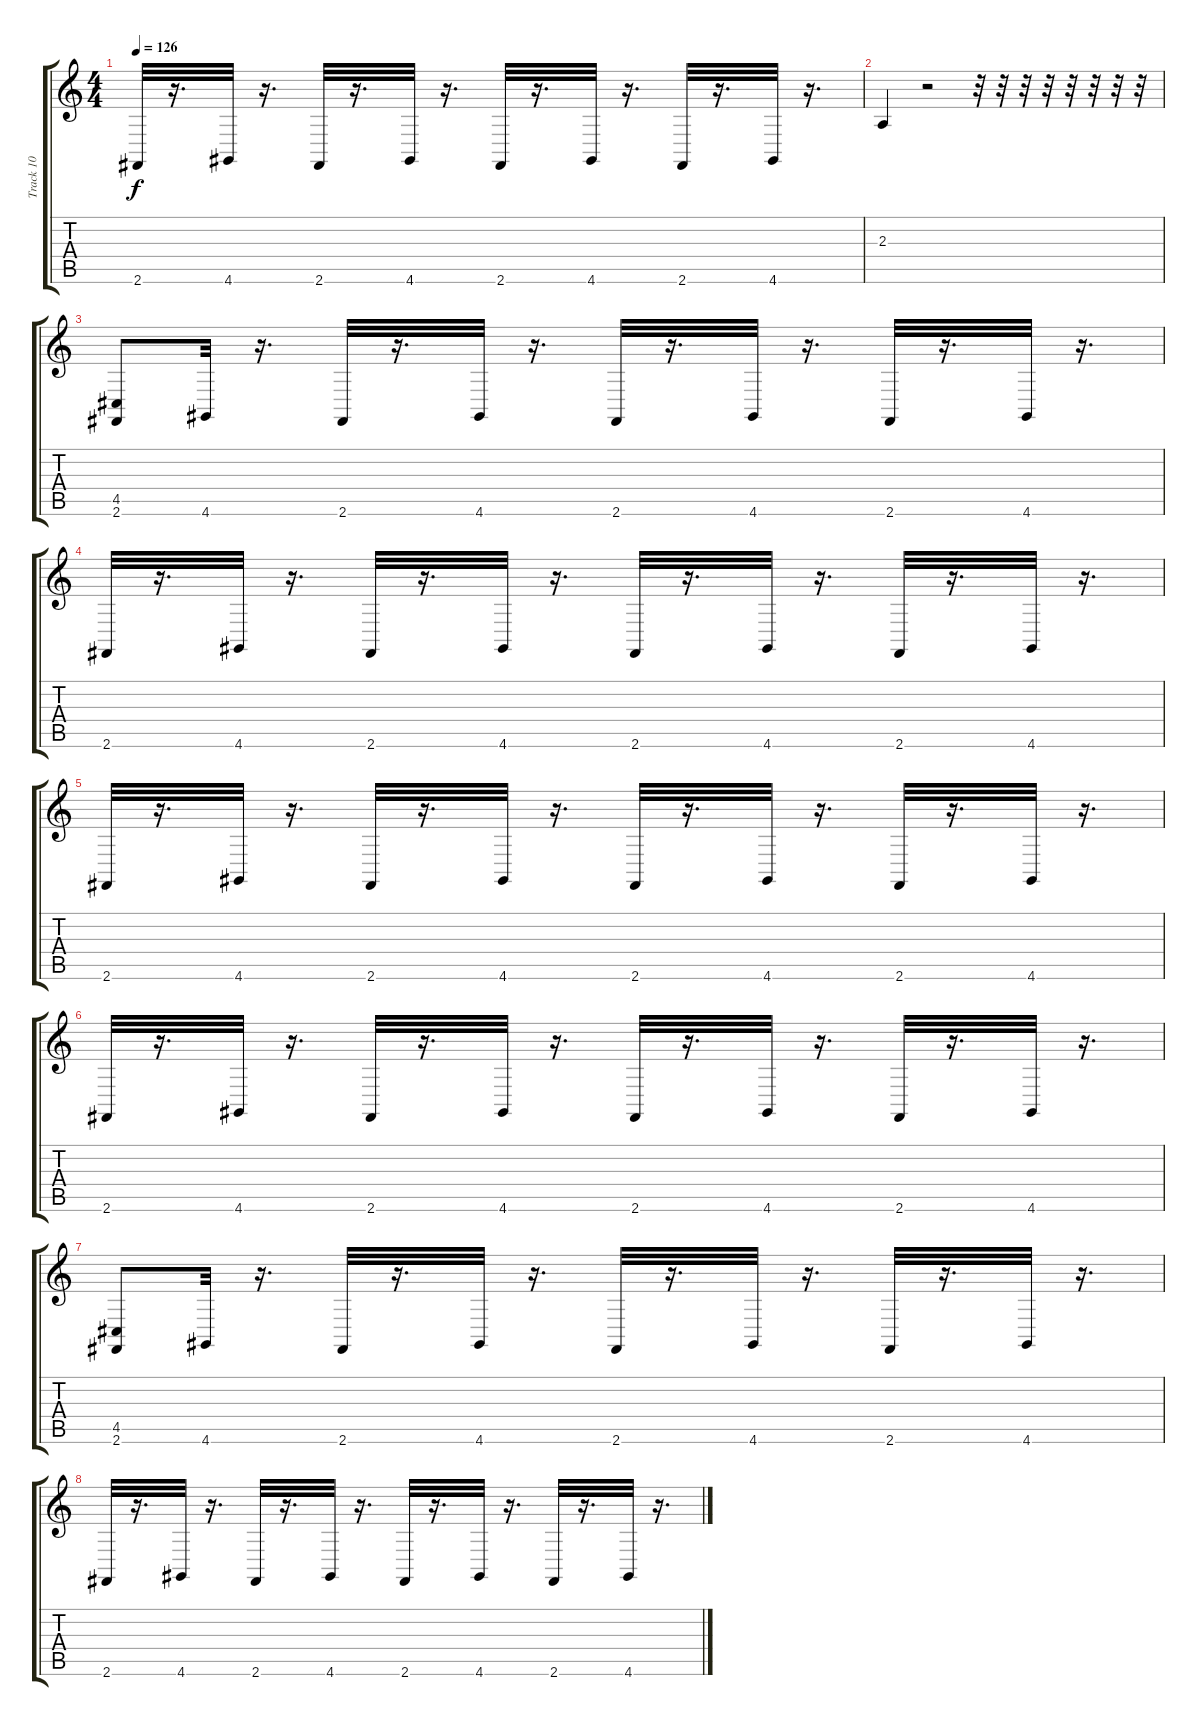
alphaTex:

\track ("Track 10" "Track 10") {instrument brightacousticpiano}
\staff {score tabs}
\tuning (E4 B3 G3 D3 A2 E2) {hide}
\ts (4 4)
\tempo 126
\clef g2
\ks c
2.6.32{dy f} r.16{d} 4.6.32 r.16{d} 2.6.32 r.16{d} 4.6.32 r.16{d} 2.6.32 r.16{d} 4.6.32 r.16{d} 2.6.32 r.16{d} 4.6.32 r.16{d} |
2.3.4 r.2 r.32 r.32 r.32 r.32 r.32 r.32 r.32 r.32 |
(4.5 2.6).8 4.6.32 r.16{d} 2.6.32 r.16{d} 4.6.32 r.16{d} 2.6.32 r.16{d} 4.6.32 r.16{d} 2.6.32 r.16{d} 4.6.32 r.16{d} |
2.6.32 r.16{d} 4.6.32 r.16{d} 2.6.32 r.16{d} 4.6.32 r.16{d} 2.6.32 r.16{d} 4.6.32 r.16{d} 2.6.32 r.16{d} 4.6.32 r.16{d} |
2.6.32 r.16{d} 4.6.32 r.16{d} 2.6.32 r.16{d} 4.6.32 r.16{d} 2.6.32 r.16{d} 4.6.32 r.16{d} 2.6.32 r.16{d} 4.6.32 r.16{d} |
2.6.32 r.16{d} 4.6.32 r.16{d} 2.6.32 r.16{d} 4.6.32 r.16{d} 2.6.32 r.16{d} 4.6.32 r.16{d} 2.6.32 r.16{d} 4.6.32 r.16{d} |
(4.5 2.6).8 4.6.32 r.16{d} 2.6.32 r.16{d} 4.6.32 r.16{d} 2.6.32 r.16{d} 4.6.32 r.16{d} 2.6.32 r.16{d} 4.6.32 r.16{d} |
2.6.32 r.16{d} 4.6.32 r.16{d} 2.6.32 r.16{d} 4.6.32 r.16{d} 2.6.32 r.16{d} 4.6.32 r.16{d} 2.6.32 r.16{d} 4.6.32 r.16{d}
